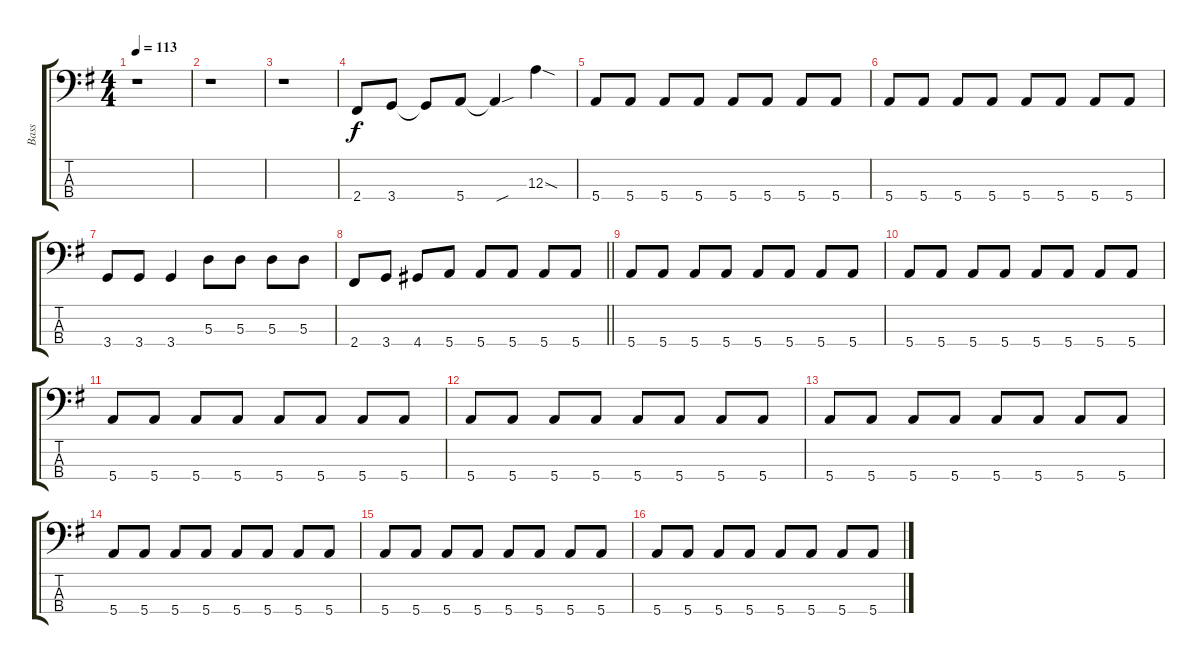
\track ("Bass" "Bass") {instrument electricbassfinger}
\staff {score tabs}
\tuning (G2 D2 A1 E1) {hide}
\ts (4 4)
\tempo 113
\clef f4
\ks g
r.1{dy f instrument electricbassfinger} |
r.1 |
r.1 |
2.4.8 3.4.8 3.4{t}.8 5.4.8 5.4{sou t}.4 12.3{sod}.4 |
5.4.8 5.4.8 5.4.8 5.4.8 5.4.8 5.4.8 5.4.8 5.4.8 |
5.4.8 5.4.8 5.4.8 5.4.8 5.4.8 5.4.8 5.4.8 5.4.8 |
3.4.8 3.4.8 3.4.4 5.3.8 5.3.8 5.3.8 5.3.8 |
\barLineRight lightlight
2.4.8 3.4.8 4.4.8 5.4.8 5.4.8 5.4.8 5.4.8 5.4.8 |
5.4.8 5.4.8 5.4.8 5.4.8 5.4.8 5.4.8 5.4.8 5.4.8 |
5.4.8 5.4.8 5.4.8 5.4.8 5.4.8 5.4.8 5.4.8 5.4.8 |
5.4.8 5.4.8 5.4.8 5.4.8 5.4.8 5.4.8 5.4.8 5.4.8 |
5.4.8 5.4.8 5.4.8 5.4.8 5.4.8 5.4.8 5.4.8 5.4.8 |
5.4.8 5.4.8 5.4.8 5.4.8 5.4.8 5.4.8 5.4.8 5.4.8 |
5.4.8 5.4.8 5.4.8 5.4.8 5.4.8 5.4.8 5.4.8 5.4.8 |
5.4.8 5.4.8 5.4.8 5.4.8 5.4.8 5.4.8 5.4.8 5.4.8 |
5.4.8 5.4.8 5.4.8 5.4.8 5.4.8 5.4.8 5.4.8 5.4.8
